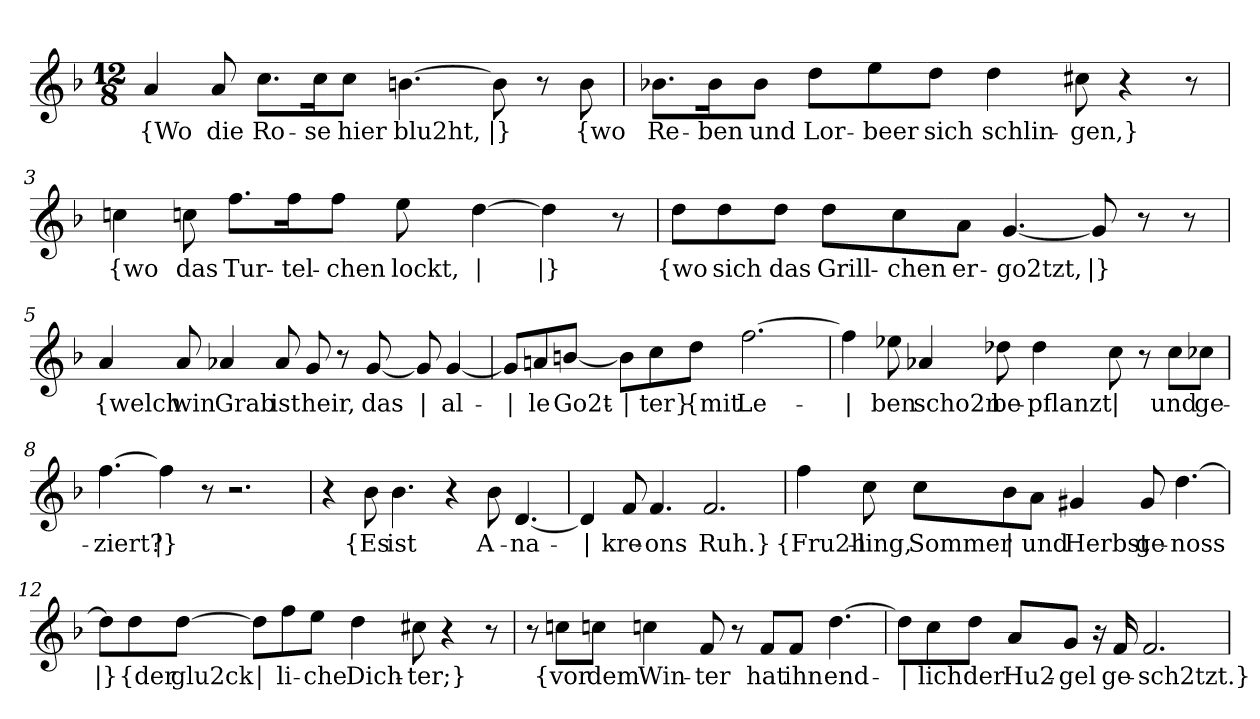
**kern	**text
*part1	*part1
*staff1	*staff1
*clefG2	*
*k[b-]	*
*M12/8	*
=1	=1
!	!LO:LY:b
4a/	{Wo
!	!LO:LY:b
8a/	die
!	!LO:LY:b
8.cc\L	Ro-
!	!LO:LY:b
16cc\K	-se
!	!LO:LY:b
8cc\J	hier
!	!LO:LY:b
[4.bn\	blu2ht,
!	!LO:LY:b
8b\]	|}
8r	.
!	!LO:LY:b
8b\	{wo
=2	=2
!	!LO:LY:b
8.b-X\L	Re-
!	!LO:LY:b
16b-\K	-ben
!	!LO:LY:b
8b-\J	und
!	!LO:LY:b
8dd\L	Lor-
!	!LO:LY:b
8ee\	-beer
!	!LO:LY:b
8dd\J	sich
!	!LO:LY:b
4dd\	schlin-
!	!LO:LY:b
8cc#X\	-gen,}
4r	.
8r	.
!!LO:LB:g=z
=3	=3
!	!LO:LY:b
4ccn\	{wo
!	!LO:LY:b
8ccn\	das
!	!LO:LY:b
8.ff\L	Tur-
!	!LO:LY:b
16ff\K	-tel-
!	!LO:LY:b
8ff\J	-chen
!	!LO:LY:b
8ee\	lockt,
!	!LO:LY:b
[4dd\	|
!	!LO:LY:b
4dd\]	|}
8r	.
=4	=4
!	!LO:LY:b
8dd\L	{wo
!	!LO:LY:b
8dd\	sich
!	!LO:LY:b
8dd\J	das
!	!LO:LY:b
8dd\L	Grill-
!	!LO:LY:b
8cc\	-chen
!	!LO:LY:b
8a\J	er-
!	!LO:LY:b
[4.g/	-go2tzt,
!	!LO:LY:b
8g/]	|}
8r	.
8r	.
!!LO:LB:g=z
=5	=5
!	!LO:LY:b
4a/	{welch
!	!LO:LY:b
8a/	win
!	!LO:LY:b
4a-X/	Grab
!	!LO:LY:b
8a-/	ist
!	!LO:LY:b
8g/	heir,
8r	.
!	!LO:LY:b
[8g/	das
!	!LO:LY:b
8g/]	|
!	!LO:LY:b
[4g/	al-
=6	=6
!	!LO:LY:b
8g/L]	|
!	!LO:LY:b
8an/	-le
!	!LO:LY:b
[8bn/J	Go2t-
!	!LO:LY:b
8b\L]	|
!	!LO:LY:b
8cc\	-ter}
!	!LO:LY:b
8dd\J	{mit
!	!LO:LY:b
[2.ff\	Le-
!!LO:LB:g=z
=7	=7
!	!LO:LY:b
4ff\]	|
!	!LO:LY:b
8ee-X\	-ben
!	!LO:LY:b
4a-X/	scho2n
!	!LO:LY:b
8dd-X\	be-
!	!LO:LY:b
4dd-\	pflanzt
!	!LO:LY:b
8cc\	|
8r	.
!	!LO:LY:b
8cc\L	und
!	!LO:LY:b
8cc-X\J	ge-
=8	=8
!	!LO:LY:b
[4.ff\	-ziert?
!	!LO:LY:b
4ff\]	|}
8r	.
2.r	.
=9	=9
4r	.
!	!LO:LY:b
8b-\	{Es
!	!LO:LY:b
4.b-\	ist
4r	.
!	!LO:LY:b
8b-\	A-
!	!LO:LY:b
[4.d/	-na-
=10	=10
!	!LO:LY:b
4d/]	|
!	!LO:LY:b
8f/	-kre-
!	!LO:LY:b
4.f/	-ons
!	!LO:LY:b
2.f/	Ruh.}
!!LO:LB:g=z
=11	=11
!	!LO:LY:b
4ff\	{Fru2h-
!	!LO:LY:b
8cc\	-ling,
!	!LO:LY:b
8cc\L	Sommer
!	!LO:LY:b
8b-\	|
!	!LO:LY:b
8a\J	und
!	!LO:LY:b
4g#X/	Herbst
!	!LO:LY:b
8g#/	ge-
!	!LO:LY:b
[4.dd\	-noss
=12	=12
!	!LO:LY:b
8dd\L]	|}
!	!LO:LY:b
8dd\	{der
!	!LO:LY:b
[8dd\J	glu2ck
!	!LO:LY:b
8dd\L]	|
!	!LO:LY:b
8ff\	li-
!	!LO:LY:b
8ee\J	-che
!	!LO:LY:b
4dd\	Dich-
!	!LO:LY:b
8cc#X\	-ter;}
4r	.
8r	.
!!LO:LB:g=z
=13	=13
8r	.
!	!LO:LY:b
8ccn\L	{vor
!	!LO:LY:b
8ccn\J	dem
!	!LO:LY:b
4ccn\	Win-
!	!LO:LY:b
8f/	-ter
8r	.
!	!LO:LY:b
8f/L	hat
!	!LO:LY:b
8f/J	ihn
!	!LO:LY:b
[4.dd\	end-
=14	=14
!	!LO:LY:b
8dd\L]	|
!	!LO:LY:b
8cc\	-lich
!	!LO:LY:b
8dd\J	der
!	!LO:LY:b
8a/L	Hu2-
!	!LO:LY:b
8g/J	-gel
16r	.
!	!LO:LY:b
16f/	ge-
!	!LO:LY:b
2.f/	-sch2tzt.}
=	=
*-	*-
